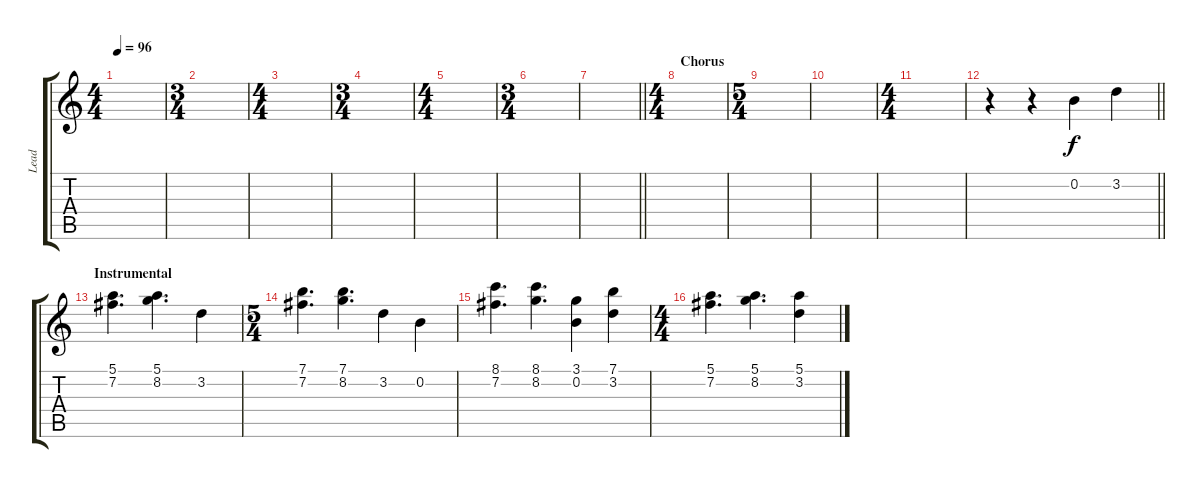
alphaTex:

\track ("Lead" "Lead") {instrument distortionguitar}
\staff {score tabs}
\tuning (E4 B3 G3 D3 A2 E2) {hide}
\ts (4 4)
\tempo 96
\clef g2
\ks c
|
\ts (3 4)
|
\ts (4 4)
|
\ts (3 4)
|
\ts (4 4)
|
\ts (3 4)
|
\barLineRight lightlight
|
\ts (4 4)
\section ("" "Chorus")
|
\ts (5 4)
|
|
\ts (4 4)
|
\barLineRight lightlight
r.4 r.4 0.2.4 3.2.4 |
\section ("" "Instrumental")
(5.1 7.2).4{d} (5.1 8.2).4{d} 3.2.4 |
\ts (5 4)
(7.1 7.2).4{d} (7.1 8.2).4{d} 3.2.4 0.2.4 |
(8.1 7.2).4{d} (8.1 8.2).4{d} (3.1 0.2).4 (7.1 3.2).4 |
\ts (4 4)
(5.1 7.2).4{d} (5.1 8.2).4{d} (5.1 3.2).4
